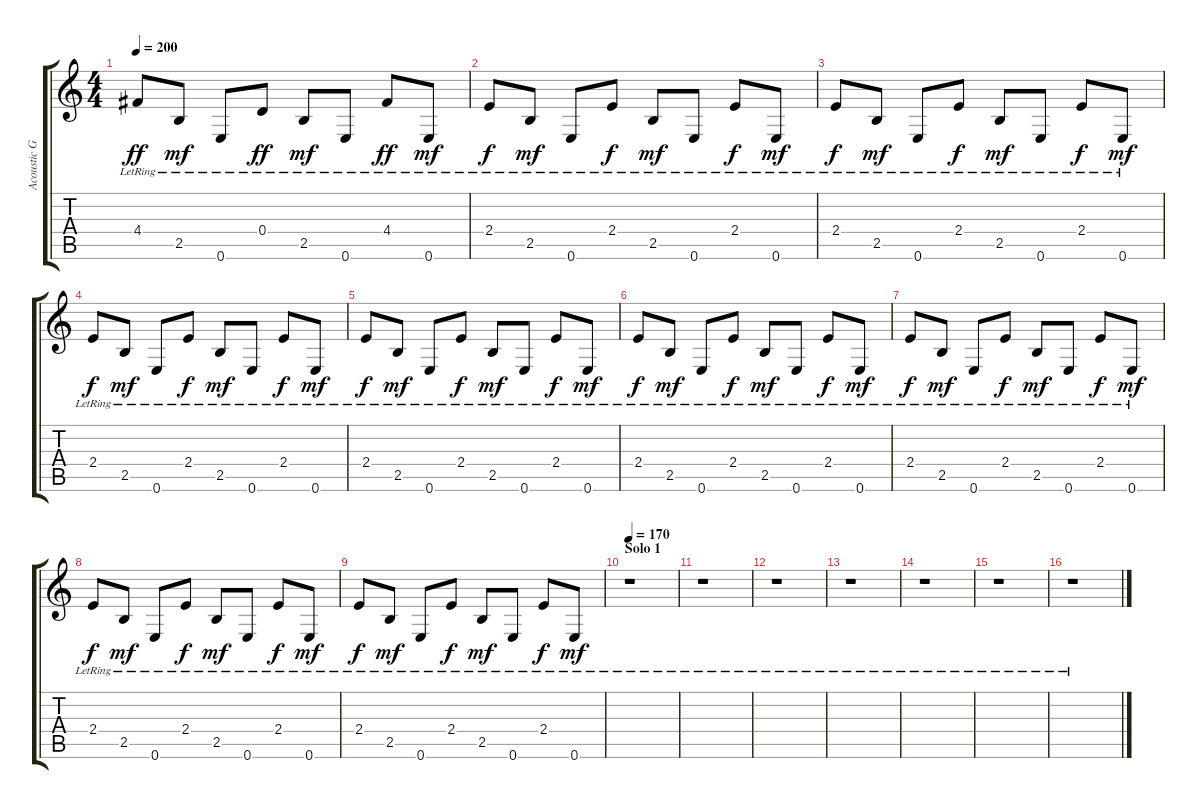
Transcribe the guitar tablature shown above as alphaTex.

\track ("Acoustic Guitar 2" "Acoustic G") {instrument acousticguitarnylon}
\staff {score tabs}
\tuning (E4 B3 G3 D3 A2 E2) {hide}
\ts (4 4)
\tempo 200
\clef g2
\ks c
4.4{lr}.8{dy ff} 2.5{lr}.8{dy mf} 0.6{lr}.8 0.4{lr}.8{dy ff} 2.5{lr}.8{dy mf} 0.6{lr}.8 4.4{lr}.8{dy ff} 0.6{lr}.8{dy mf} |
2.4{lr}.8{dy f} 2.5{lr}.8{dy mf} 0.6{lr}.8 2.4{lr}.8{dy f} 2.5{lr}.8{dy mf} 0.6{lr}.8 2.4{lr}.8{dy f} 0.6{lr}.8{dy mf} |
2.4{lr}.8{dy f} 2.5{lr}.8{dy mf} 0.6{lr}.8 2.4{lr}.8{dy f} 2.5{lr}.8{dy mf} 0.6{lr}.8 2.4{lr}.8{dy f} 0.6{lr}.8{dy mf} |
2.4{lr}.8{dy f} 2.5{lr}.8{dy mf} 0.6{lr}.8 2.4{lr}.8{dy f} 2.5{lr}.8{dy mf} 0.6{lr}.8 2.4{lr}.8{dy f} 0.6{lr}.8{dy mf} |
2.4{lr}.8{dy f} 2.5{lr}.8{dy mf} 0.6{lr}.8 2.4{lr}.8{dy f} 2.5{lr}.8{dy mf} 0.6{lr}.8 2.4{lr}.8{dy f} 0.6{lr}.8{dy mf} |
2.4{lr}.8{dy f} 2.5{lr}.8{dy mf} 0.6{lr}.8 2.4{lr}.8{dy f} 2.5{lr}.8{dy mf} 0.6{lr}.8 2.4{lr}.8{dy f} 0.6{lr}.8{dy mf} |
2.4{lr}.8{dy f} 2.5{lr}.8{dy mf} 0.6{lr}.8 2.4{lr}.8{dy f} 2.5{lr}.8{dy mf} 0.6{lr}.8 2.4{lr}.8{dy f} 0.6{lr}.8{dy mf} |
2.4{lr}.8{dy f} 2.5{lr}.8{dy mf} 0.6{lr}.8 2.4{lr}.8{dy f} 2.5{lr}.8{dy mf} 0.6{lr}.8 2.4{lr}.8{dy f} 0.6{lr}.8{dy mf} |
2.4{lr}.8{dy f} 2.5{lr}.8{dy mf} 0.6{lr}.8 2.4{lr}.8{dy f} 2.5{lr}.8{dy mf} 0.6{lr}.8 2.4{lr}.8{dy f} 0.6{lr}.8{dy mf} |
\section ("" "Solo 1")
\tempo 170
r.1 |
r.1 |
r.1 |
r.1 |
r.1 |
r.1 |
r.1
